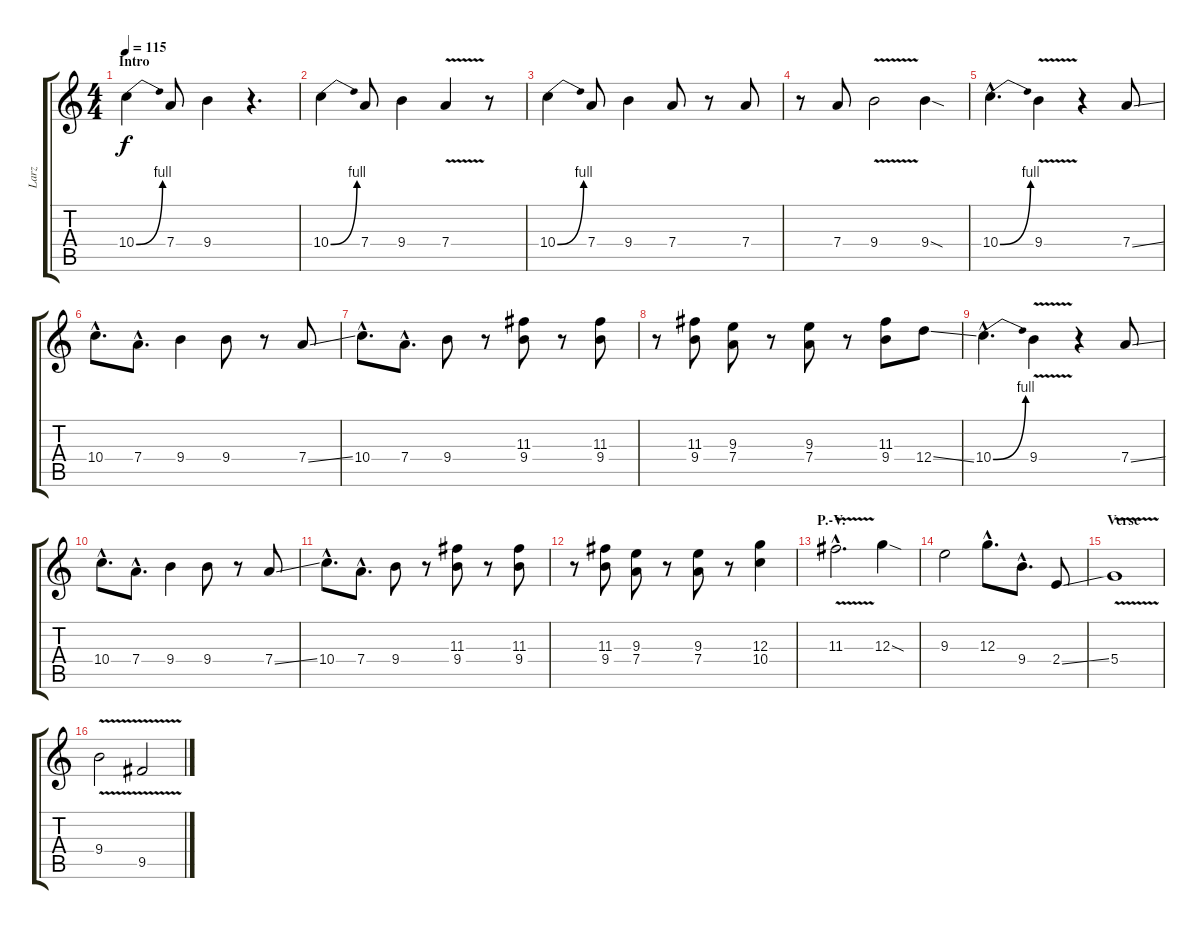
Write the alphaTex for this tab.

\track ("Larz" "Larz") {instrument distortionguitar}
\staff {score tabs}
\tuning (E4 B3 G3 D3 A2 E2) {hide}
\ts (4 4)
\section ("" "Intro")
\tempo 115
\clef g2
\ks c
10.4{be (bend 0 0 60 4)}.4{dy f instrument distortionguitar} 7.4.8 9.4.4 r.4{d} |
10.4{be (bend 0 0 60 4)}.4 7.4.8 9.4.4 7.4{v}.4 r.8 |
10.4{be (bend 0 0 60 4)}.4 7.4.8 9.4.4 7.4.8 r.8 7.4.8 |
r.8 7.4.8 9.4{v}.2 9.4{sod}.4 |
10.4{be (bend 0 0 60 4) hac}.4{d} 9.4{v}.4 r.4 7.4{ss}.8 |
10.4{hac}.8{d} 7.4{hac}.8{d} 9.4.4 9.4.8 r.8 7.4{ss}.8 |
10.4{hac}.8{d} 7.4{hac}.8{d} 9.4.8 r.8 (11.3 9.4).8 r.8 (11.3 9.4).8 |
r.8 (11.3 9.4).8 (9.3 7.4).8 r.8 (9.3 7.4).8 r.8 (11.3 9.4).8 12.4{ss}.8 |
10.4{be (bend 0 0 60 4) hac}.4{d} 9.4{v}.4 r.4 7.4{ss}.8 |
10.4{hac}.8{d} 7.4{hac}.8{d} 9.4.4 9.4.8 r.8 7.4{ss}.8 |
10.4{hac}.8{d} 7.4{hac}.8{d} 9.4.8 r.8 (11.3 9.4).8 r.8 (11.3 9.4).8 |
r.8 (11.3 9.4).8 (9.3 7.4).8 r.8 (9.3 7.4).8 r.8 (12.3 10.4).4 |
\section ("" "P.-V.")
11.3{v hac}.2{d} 12.3{sod}.4 |
9.3.2 12.3{hac}.8{d} 9.4{hac}.8{d} 2.4{ss}.8 |
\section ("" "Verse")
5.4{v}.1 |
9.4{v}.2 9.5{v}.2
